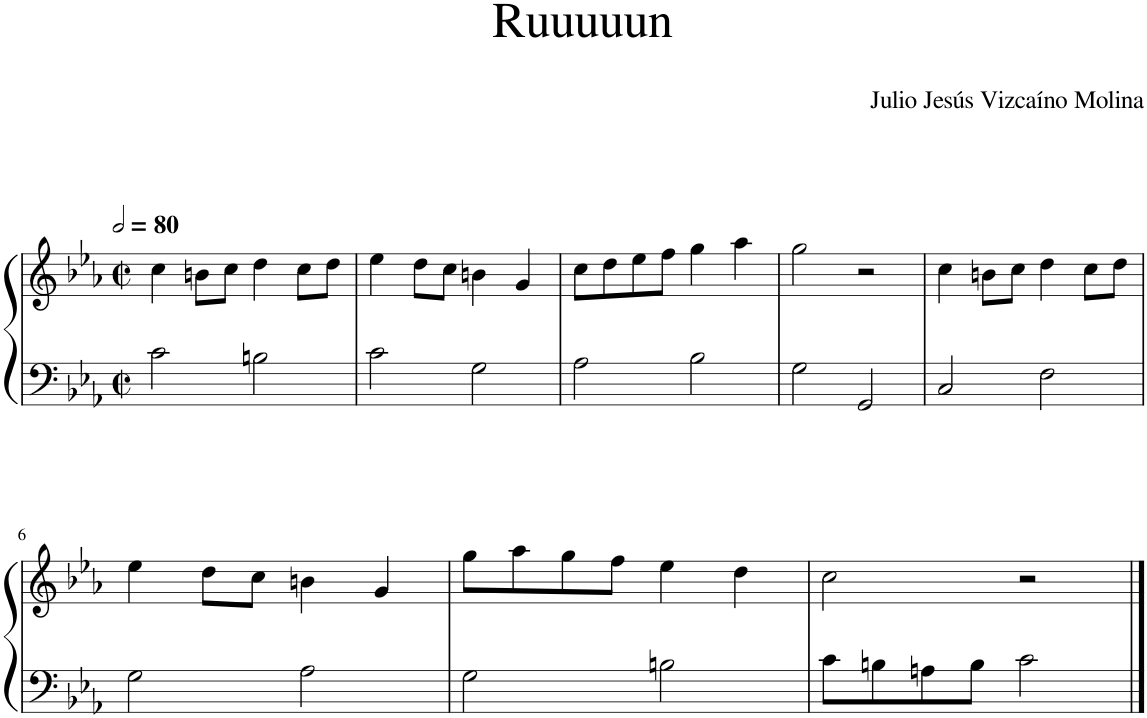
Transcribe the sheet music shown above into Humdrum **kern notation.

**kern	**kern
*part1	*part1
*staff2	*staff1
*I"Piano	*
*I'Pno.	*
*clefF4	*clefG2
*k[b-e-a-]	*k[b-e-a-]
*M2/2	*M2/2
*met(c|)	*met(c|)
*MM160	*MM160
=1	=1
2c\	4cc\
.	8bn\L
.	8cc\J
2Bn\	4dd\
.	8cc\L
.	8dd\J
=2	=2
2c\	4ee-\
.	8dd\L
.	8cc\J
2G\	4bn\
.	4g/
=3	=3
2A-\	8cc\L
.	8dd\
.	8ee-\
.	8ff\J
2B-\	4gg\
.	4aa-\
=4	=4
2G\	2gg\
2GG/	2r
=5	=5
2C/	4cc\
.	8bn\L
.	8cc\J
2F\	4dd\
.	8cc\L
.	8dd\J
!!LO:LB:g=z
=6	=6
2G\	4ee-\
.	8dd\L
.	8cc\J
2A-\	4bn\
.	4g/
=7	=7
2G\	8gg\L
.	8aa-\
.	8gg\
.	8ff\J
2Bn\	4ee-\
.	4dd\
=8	=8
8c\L	2cc\
8Bn\	.
8An\	.
8B\J	.
2c\	2r
==	==
*-	*-
